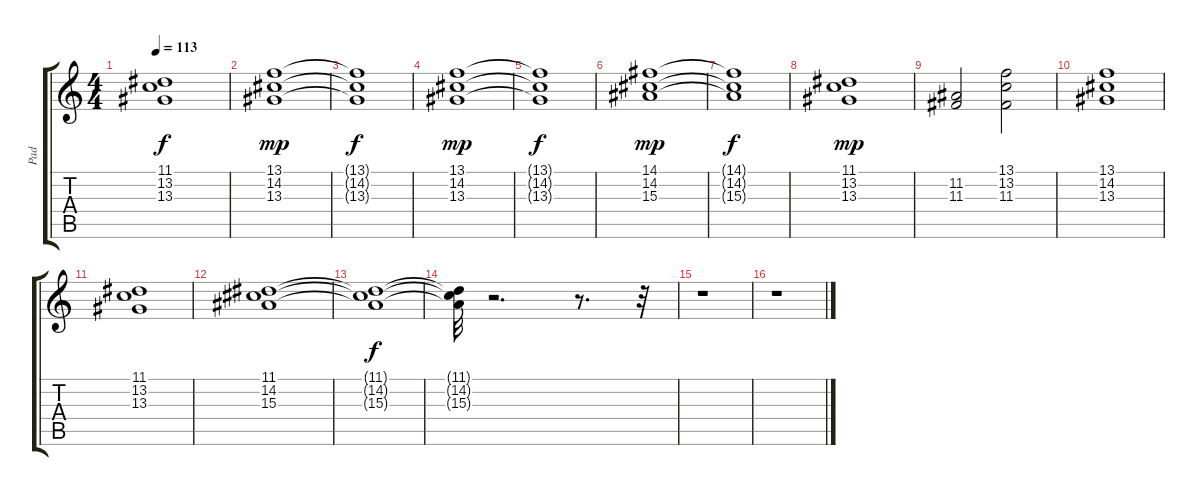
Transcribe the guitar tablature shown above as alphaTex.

\track ("Pad                 " "Pad       ") {instrument synthvoice}
\staff {score tabs}
\tuning (E4 B3 G3 D3 A2 E2) {hide}
\ts (4 4)
\tempo 113
\clef g2
\ks c
(11.1{t} 13.2{t} 13.3{t}).1{dy f} |
(13.1 14.2 13.3).1{dy mp} |
(13.1{t} 14.2{t} 13.3{t}).1{dy f} |
(13.1 14.2 13.3).1{dy mp} |
(13.1{t} 14.2{t} 13.3{t}).1{dy f} |
(14.1 14.2 15.3).1{dy mp} |
(14.1{t} 14.2{t} 15.3{t}).1{dy f} |
(11.1 13.2 13.3).1{dy mp} |
(11.2 11.3).2 (13.1 13.2 11.3).2 |
(13.1 14.2 13.3).1 |
(11.1 13.2 13.3).1 |
(11.1 14.2 15.3).1 |
(11.1{t} 14.2{t} 15.3{t}).1{dy f} |
(11.1{t} 14.2{t} 15.3{t}).32 r.2{d} r.8{d} r.32 |
r.1 |
r.1
